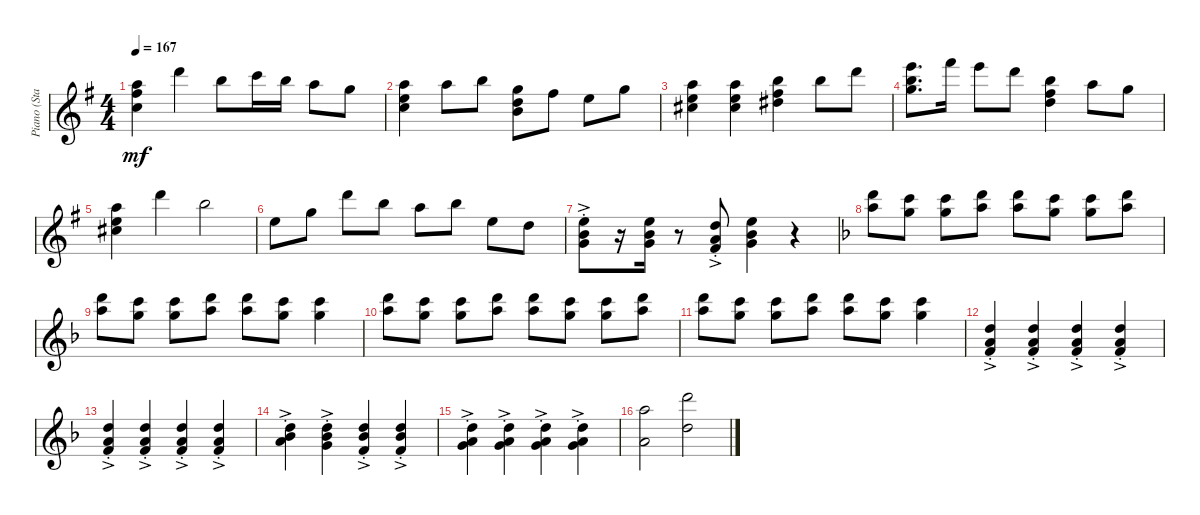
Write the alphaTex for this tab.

\track ("Piano (Staff 1)" "Piano (Sta") {instrument acousticgrandpiano}
\staff {score}
\tuning (E4 B3 G3 D3 A2 E2 B1) {hide}
\ts (4 4)
\tempo 167
\clef g2
\ks eminor
(17.1 19.2 17.3).4{dy mf} 22.1.4 19.1.8 20.1.16 19.1.16 17.1.8 15.1.8 |
(17.1 17.2 17.3).4 17.1.8 19.1.8 (15.1 15.2 16.3).8 14.1.8 12.1.8 15.1.8 |
(17.1 17.2 18.3).4 (9.1 17.2 26.3).4 (11.1 19.2 28.3).4 19.1.8 22.1.8 |
(24.1 24.2 24.3).8{d} 26.1.16 24.1.8 22.1.8 (19.1 19.2 19.3).4 17.1.8 15.1.8 |
(9.1 17.2 26.3).4 22.1.4 19.1.2 |
12.1.8 15.1.8 22.1.8 19.1.8 17.1.8 19.1.8 12.1.8 10.1.8 |
(12.1{ac st} 12.2 12.3).8 r.16 (3.1 12.2 21.3).16 r.8 (10.1 10.2 11.3{ac st}).8 (3.1 12.2 21.3).4 r.4 |
\ks dminor
(22.1 22.2).8 (15.1 25.2).8 (20.1 20.2).8 (17.1 27.2).8 (22.1 22.2).8 (15.1 25.2).8 (20.1 20.2).8 (17.1 27.2).8 |
(22.1 22.2).8 (15.1 25.2).8 (20.1 20.2).8 (17.1 27.2).8 (22.1 22.2).8 (15.1 25.2).8 (20.1 20.2).4 |
(22.1 22.2).8 (15.1 25.2).8 (20.1 20.2).8 (17.1 27.2).8 (22.1 22.2).8 (15.1 25.2).8 (20.1 20.2).8 (17.1 27.2).8 |
(22.1 22.2).8 (15.1 25.2).8 (20.1 20.2).8 (17.1 27.2).8 (22.1 22.2).8 (15.1 25.2).8 (20.1 20.2).4 |
(10.1{ac st} 10.2{ac st} 10.3{ac st}).4 (10.1{ac st} 10.2{ac st} 10.3{ac st}).4 (10.1{ac st} 10.2{ac st} 10.3{ac st}).4 (10.1{ac st} 10.2{ac st} 10.3{ac st}).4 |
(10.1{ac st} 10.2{ac st} 10.3{ac st}).4 (10.1{ac st} 10.2{ac st} 10.3{ac st}).4 (10.1{ac st} 10.2{ac st} 10.3{ac st}).4 (10.1{ac st} 10.2{ac st} 10.3{ac st}).4 |
(10.1{ac st} 11.2{ac st} 14.3{ac st}).4 (10.1{ac st} 11.2{ac st} 12.3{ac st}).4 (10.1{ac st} 11.2{ac st} 10.3{ac st}).4 (10.1{ac st} 11.2{ac st} 10.3{ac st}).4 |
(10.1{ac st} 10.2{ac st} 12.3{ac st}).4 (10.1{ac st} 10.2{ac st} 12.3{ac st}).4 (10.1{ac st} 10.2{ac st} 12.3{ac st}).4 (10.1{ac st} 10.2{ac st} 12.3{ac st}).4 |
(17.1 10.2).2 (10.1 27.2).2
